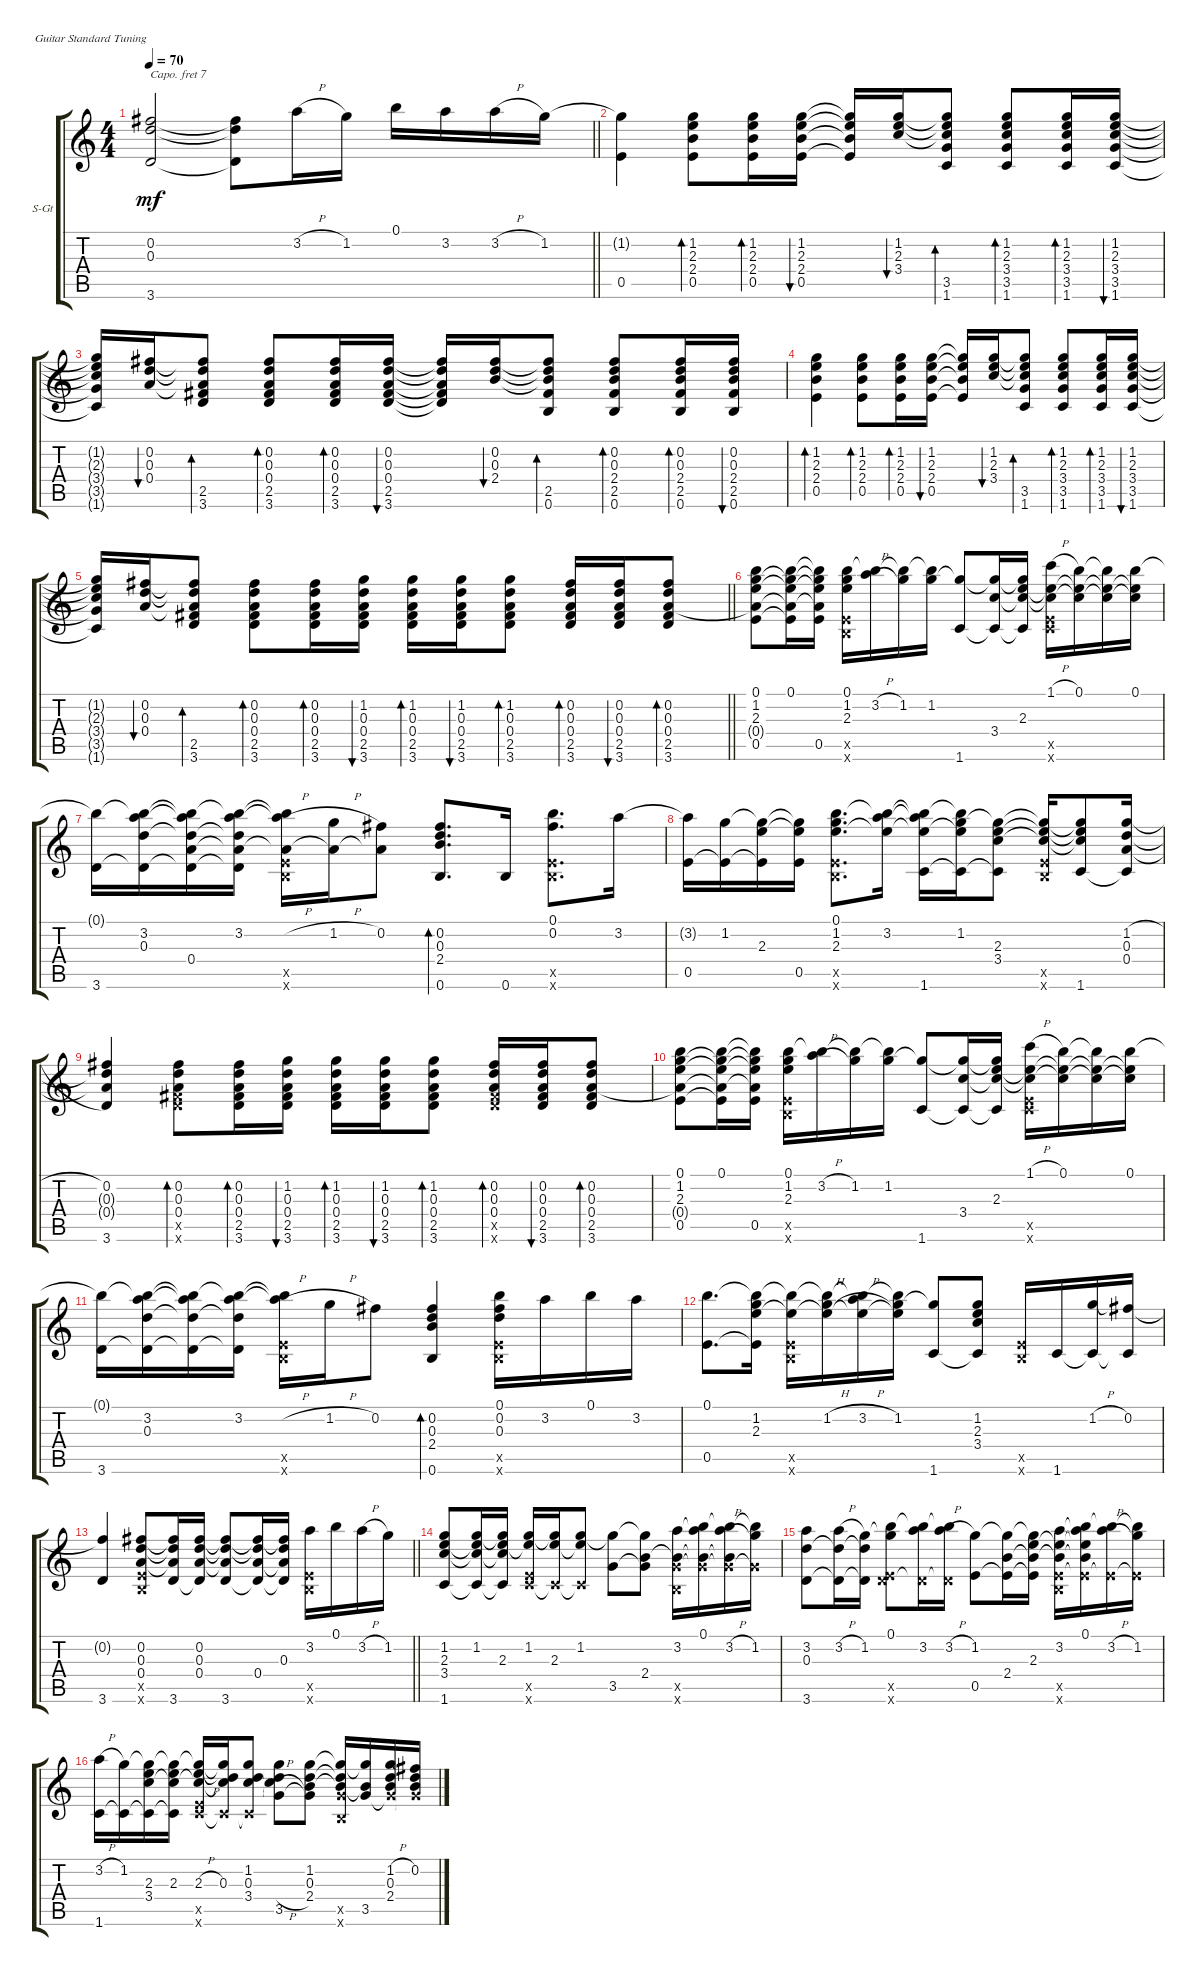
\defaultSystemsLayout 4
\bracketExtendMode groupsimilarinstruments
\firstSystemTrackNameOrientation horizontal
\otherSystemsTrackNameOrientation horizontal
\track ("Steel Guitar" "S-Gt") {instrument acousticguitarsteel}
\staff {score tabs}
\capo 7
\tuning (E4 B3 G3 D3 A2 E2)
\ts (4 4)
\tempo 70
\clef g2
\barLineRight lightlight
\ks c
(3.6 0.2{t} 0.3{t}).2{dy mf} (3.6{t} 0.2{t} 0.3{t}).8 3.2{h}.16 1.2.16 0.1.16 3.2.16 3.2{h}.16 1.2.16 |
(1.2{t} 0.5).4 (0.5 2.4 2.3 1.2).8{bd 30} (0.5 2.4 2.3 1.2).16{bd 30} (1.2 2.3 2.4 0.5).16{bu 30} (1.2{t} 2.3{t} 2.4{t} 0.5{t}).16 (1.2 2.3 3.4).16{bu 30} (1.6 3.5 3.4{t} 2.3{t} 1.2{t}).8{bd 30} (1.6 3.5 3.4 2.3 1.2).8{bd 30} (1.6 3.5 3.4 2.3 1.2).16{bd 30} (1.2 2.3 3.4 3.5 1.6).16{bu 30} |
(1.6{t} 1.2{t} 2.3{t} 3.4{t} 3.5{t}).16 (0.2 0.3 0.4).16{bu 30} (0.2{t} 0.3{t} 0.4{t} 3.6 2.5).8{bd 30} (3.6 2.5 0.4 0.3 0.2).8{bd 30} (0.2 0.3 0.4 2.5 3.6).16{bd 30} (3.6 2.5 0.4 0.3 0.2).16{bu 30} (0.2{t} 0.3{t} 0.4{t} 2.5{t} 3.6{t}).16 (0.2 0.3 2.4).16{bu 30} (0.6 2.5 0.2{t} 0.3{t} 2.4{t}).8{bd 30} (0.6 2.5 2.4 0.3 0.2).8{bd 30} (0.2 0.3 2.4 2.5 0.6).16{bd 30} (0.6 2.5 2.4 0.3 0.2).16{bu 30} |
(1.2 0.5 2.4 2.3).4{bd 30} (0.5 2.4 2.3 1.2).8{bd 30} (0.5 2.4 2.3 1.2).16{bd 30} (1.2 2.3 2.4 0.5).16{bu 30} (1.2{t} 2.3{t} 2.4{t} 0.5{t}).16 (1.2 2.3 3.4).16{bu 30} (1.6 3.5 3.4{t} 2.3{t} 1.2{t}).8{bd 30} (1.6 3.5 3.4 2.3 1.2).8{bd 30} (1.6 3.5 3.4 2.3 1.2).16{bd 30} (1.2 2.3 3.4 3.5 1.6).16{bu 30} |
\barLineRight lightlight
(1.6{t} 1.2{t} 2.3{t} 3.4{t} 3.5{t}).16 (0.2 0.3 0.4).16{bu 30} (0.2{t} 0.3{t} 0.4{t} 3.6 2.5).8{bd 30} (3.6 2.5 0.4 0.3 0.2).8{bd 30} (0.2 0.3 0.4 2.5 3.6).16{bd 30} (3.6 2.5 0.4 0.3 1.2).16{bu 30} (1.2 0.3 0.4 2.5 3.6).16{bd 30} (1.2 0.3 0.4 3.6 2.5).16{bu 30} (3.6 2.5 1.2 0.3 0.4).8{bd 30} (3.6 2.5 0.4 0.3 0.2).16{bd 30} (0.2 0.3 0.4 2.5 3.6).16{bu 30} (3.6 2.5 0.4 0.3 0.2).8{bd 30} |
(0.5 2.3 1.2 0.1 0.4{t}).8 (0.1 0.5{t} 0.4{t} 2.3{t} 1.2{t}).16 (0.5 0.4{t} 2.3{t} 1.2{t} 0.1{t}).16 (2.3 1.2 0.1 0.6{x} 0.5{x}).16 (3.2{h} 0.1{t}).16 (1.2 0.1{t}).16 (1.2 0.1{t}).16 (1.6 1.2{t}).8 (3.4 1.6{t} 1.2{t}).16 (2.3 1.6{t} 3.4{t} 1.2{t}).16 (1.1{h} 1.6{x} 3.4{t} 2.3{t} 0.5{x}).16 (0.1 3.4{t} 2.3{t}).16 (0.1{t} 3.4{t} 2.3{t}).16 (0.1 3.4{t} 2.3{t}).16 |
(3.6 0.1{t}).16 (3.2 0.3 3.6{t} 0.1{t}).16 (0.3{t} 3.2{t} 3.6{t} 0.1{t} 0.4).16 (3.2 0.3{t} 3.6{t} 0.1{t} 0.4{t}).16 (0.6{x} 0.5{x} 0.1{t} 3.2{h t} 0.4{t}).16 (1.2{h} 0.4{t}).16 (0.2 0.4{t}).8 (0.6 2.4 0.3 0.2).8{d bd 119} 0.6.16 (0.2 0.1 0.6{x} 0.5{x}).8{d} 3.2.16 |
(0.5 3.2{t}).16 (1.2 0.5{t}).16 (2.3 0.5{t} 1.2{t}).16 (0.5 2.3{t} 1.2{t}).16 (0.1 0.6{x} 0.5{x} 1.2 2.3).8{d} (3.2 0.1{t} 2.3{t}).16 (1.6 3.2{t} 0.1{t} 2.3{t}).16 (1.2 0.1{t} 2.3{t} 1.6{t}).16 (2.3 3.4 1.6{t} 1.2{t}).8 (0.6{x} 0.5{x} 3.4{t} 2.3{t} 1.2{t}).16 (2.3{t} 3.4{t} 1.6 1.2{t}).8 (1.2{h} 0.3 0.4 1.6{t}).16 |
(3.6 0.2 0.3{t} 0.4{t}).4 (3.6{x} 2.5{x} 0.4 0.3 0.2).8{bd 30} (0.2 0.3 0.4 2.5 3.6).16{bd 30} (3.6 2.5 0.4 0.3 1.2).16{bu 30} (1.2 0.3 0.4 2.5 3.6).16{bd 30} (1.2 0.3 0.4 3.6 2.5).16{bu 30} (3.6 2.5 1.2 0.3 0.4).8{bd 30} (3.6{x} 2.5{x} 0.4 0.3 0.2).16{bd 30} (0.2 0.3 0.4 2.5 3.6).16{bu 30} (3.6 2.5 0.4 0.3 0.2).8{bd 30} |
(0.5 2.3 1.2 0.1 0.4{t}).8 (0.1 0.5{t} 0.4{t} 2.3{t} 1.2{t}).16 (0.5 0.4{t} 2.3{t} 1.2{t} 0.1{t}).16 (2.3 1.2 0.1 0.6{x} 0.5{x}).16 (3.2{h} 0.1{t}).16 (1.2 0.1{t}).16 (1.2 0.1{t}).16 (1.6 1.2{t}).8 (3.4 1.6{t} 1.2{t}).16 (2.3 1.6{t} 3.4{t} 1.2{t}).16 (1.1{h} 1.6{x} 3.4{t} 2.3{t} 0.5{x}).16 (0.1 3.4{t} 2.3{t}).16 (0.1{t} 3.4{t} 2.3{t}).16 (0.1 3.4{t} 2.3{t}).16 |
(3.6 0.1{t}).16 (3.2 0.3 3.6{t} 0.1{t}).16 (0.3{t} 3.2{t} 3.6{t} 0.1{t}).16 (3.2 0.3{t} 3.6{t} 0.1{t}).16 (0.6{x} 0.5{x} 0.1{t} 3.2{h t}).16 1.2{h}.16 0.2.8 (0.6 2.4 0.3 0.2).4{bd 119} (0.2 0.1 0.6{x} 0.5{x} 0.3).16 3.2.16 0.1.16 3.2.16 |
(0.1 0.5).8{d} (2.3 1.2 0.5{t} 0.1{t}).16 (0.6{x} 0.5{x} 2.3{t} 0.1{t}).16 (1.2{h} 2.3{t} 0.1{t}).16 (3.2{h} 2.3{t} 0.1{t}).16 (1.2 2.3{t} 0.1{t}).16 (1.6 1.2{t}).8 (3.4 2.3 1.2 1.6{t}).8 (0.6{x} 0.5{x}).16 1.6.16 (1.2{h} 1.6{t}).16 (0.2 1.6{t}).16 |
\barLineRight lightlight
(3.6 0.2{t}).4 (0.6{x} 0.5{x} 0.4 0.3 0.2).8 (3.6 0.4{t} 0.3{t} 0.2{t}).16 (0.4 0.3 0.2 3.6{t}).16 (3.6 0.4{t} 0.3{t} 0.2{t}).8 (3.6{t} 0.4 0.3{t} 0.2{t}).16 (3.6{t} 0.4{t} 0.3 0.2{t}).16 (0.6{x} 0.5{x} 3.2).16 0.1.16 3.2{h}.16 1.2.16 |
(1.6 1.2 3.4 2.3).8 (1.2 1.6{t} 2.3{t} 3.4{t}).16 (1.2{t} 2.3 1.6{t} 3.4{t}).16 (1.2 2.3{t} 1.6{x} 0.5{x}).16 (2.3 1.2{t} 1.6{x t}).16 (1.2 2.3{t} 1.6{x t}).8 (3.5 1.2{t}).8 (2.4 3.5{t} 1.2{t}).8 (3.2 3.5{x} 2.4{t} 0.6{x}).16 (0.1 2.4{t} 3.5{x t} 3.2{t}).16 (3.2{h} 2.4{t} 3.5{x t} 0.1{t}).16 (1.2 3.5{x t} 0.1{t}).16 |
(3.2 3.6 0.3).8 (3.2{h} 3.6{t} 0.3{t}).16 (1.2 3.6{t} 0.3{t}).16 (0.1 3.6{x} 1.2{t} 0.5{x}).8 (3.2 3.6{x t} 0.1{t}).16 (3.2{h} 0.1{t} 3.6{x t}).16 (1.2 0.5).8 (2.4 0.5{t} 1.2{t}).16 (2.4{t} 0.5{t} 1.2{t} 2.3).16 (3.2 0.5{x} 2.4{t} 0.6{x} 2.3{t}).16 (0.1 3.2{t} 0.5{x t} 2.4{t} 2.3{t}).16 (3.2{h} 0.1{t} 0.5{x t}).16 (1.2 0.1{t} 0.5{x t}).16 |
(3.2{h} 1.6).16 (1.2 1.6{t}).16 (2.3 3.4 1.6{t} 1.2{t}).16 (2.3 1.6{t} 3.4{t} 1.2{t}).16 (2.3{h} 1.6{x} 3.4{t} 1.2{t} 0.5{x}).16 (0.3 1.6{x t} 3.4{t} 1.2{t}).16 (1.2 3.4 1.6{x t} 0.3).8 (3.5 3.4{h t} 0.3{t} 1.2{t}).8 (2.4 0.3 1.2 3.5{t}).8 (3.5{x} 1.2{t} 0.3{t} 2.4{t} 0.6{x}).16 (3.5 1.2{t} 2.4{t}).16 (2.4 3.5{x t} 1.2{h} 0.3).16 (0.2 3.5{x t} 2.4{t} 0.3{t}).16
